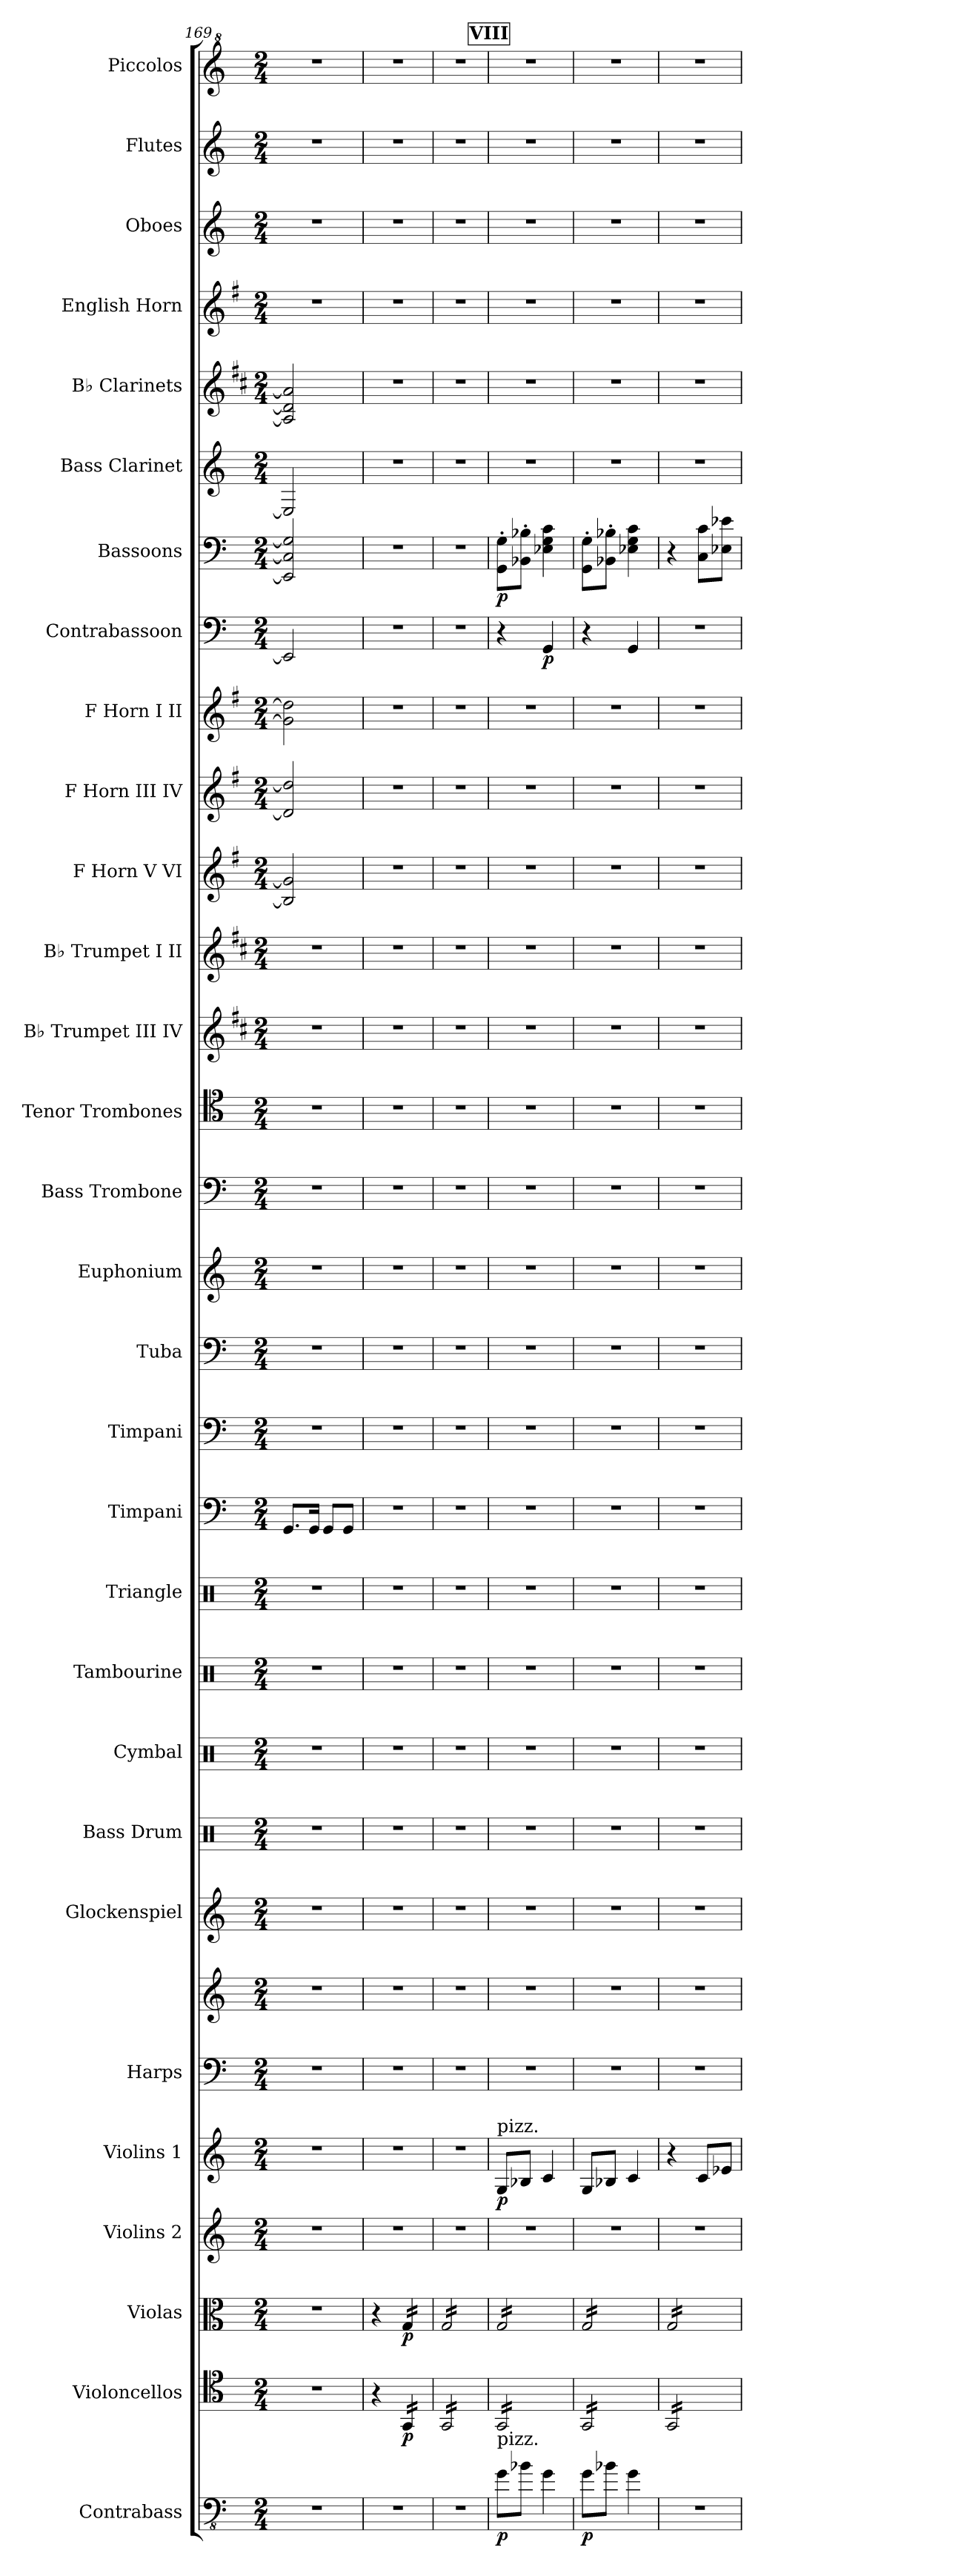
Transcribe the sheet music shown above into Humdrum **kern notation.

**kern	**dynam	**kern	**dynam	**kern	**dynam	**kern	**kern	**dynam	**kern	**kern	**kern	**kern	**kern	**kern	**kern	**kern	**kern	**kern	**kern	**kern	**kern	**kern	**kern	**kern	**kern	**kern	**kern	**dynam	**kern	**dynam	**kern	**kern	**kern	**kern	**kern	**kern
*part30	*part30	*part29	*part29	*part28	*part28	*part27	*part26	*part26	*part25	*part25	*part24	*part23	*part22	*part21	*part20	*part19	*part18	*part17	*part16	*part15	*part14	*part13	*part12	*part11	*part10	*part9	*part8	*part8	*part7	*part7	*part6	*part5	*part4	*part3	*part2	*part1
*staff31	*staff31	*staff30	*staff30	*staff29	*staff29	*staff28	*staff27	*staff27	*staff26	*staff25	*staff24	*staff23	*staff22	*staff21	*staff20	*staff19	*staff18	*staff17	*staff16	*staff15	*staff14	*staff13	*staff12	*staff11	*staff10	*staff9	*staff8	*staff8	*staff7	*staff7	*staff6	*staff5	*staff4	*staff3	*staff2	*staff1
*I"Contrabass	*	*I"Violoncellos	*	*I"Violas	*	*I"Violins 2	*I"Violins 1	*	*I"Harps	*	*I"Glockenspiel	*I"Bass Drum	*I"Cymbal	*I"Tambourine	*I"Triangle	*I"Timpani	*I"Timpani	*I"Tuba	*I"Euphonium	*I"Bass Trombone	*I"Tenor Trombones	*I"B♭ Trumpet III IV	*I"B♭ Trumpet I II	*I"F Horn V VI	*I"F Horn III IV	*I"F Horn I II	*I"Contrabassoon	*	*I"Bassoons	*	*I"Bass Clarinet	*I"B♭ Clarinets	*I"English Horn	*I"Oboes	*I"Flutes	*I"Piccolos
*I'Cb.	*	*I'Vc.	*	*I'Vla.	*	*I'Vln. 2	*I'Vln. 1	*	*I'Hrp.	*	*I'Glk.	*I'B. Dr.	*I'Cym.	*I'Tamb.	*I'Trgl.	*I'Timp.	*I'Timp.	*I'Tba.	*I'Euph.	*I'Tbn.	*I'Tbn.	*I'B♭ Tpt.	*I'B♭ Tpt.	*I'F Hn.	*I'F Hn.	*I'F Hn.	*I'Cbsn.	*	*I'Bsn.	*	*I'B. Cl.	*I'B♭ Cl.	*I'E. Hn.	*I'Ob.	*I'Fl.	*I'Picc.
*clefFv4	*	*clefC4	*	*clefC3	*	*clefG2	*clefG2	*	*clefF4	*clefG2	*clefG2	*clefX	*clefX	*clefX	*clefX	*clefF4	*clefF4	*clefF4	*clefG2	*clefF4	*clefC4	*clefG2	*clefG2	*clefG2	*clefG2	*clefG2	*clefF4	*	*clefF4	*	*clefG2	*clefG2	*clefG2	*clefG2	*clefG2	*clefG^2
*ITrd7c12	*	*	*	*	*	*	*	*	*	*	*ITrd-14c-24	*	*	*	*	*	*	*	*ITrd8c14	*	*	*ITrd1c2	*ITrd1c2	*ITrd4c7	*ITrd4c7	*ITrd4c7	*ITrd7c12	*	*	*	*ITrd8c14	*ITrd1c2	*ITrd4c7	*	*	*ITrd-7c-12
*k[]	*	*k[]	*	*k[]	*	*k[]	*k[]	*	*k[]	*k[]	*k[]	*k[]	*k[]	*k[]	*k[]	*k[]	*k[]	*k[]	*k[]	*k[]	*k[]	*k[]	*k[]	*k[]	*k[]	*k[]	*k[]	*	*k[]	*	*k[]	*k[]	*k[]	*k[]	*k[]	*k[]
*M2/4	*	*M2/4	*	*M2/4	*	*M2/4	*M2/4	*	*M2/4	*M2/4	*M2/4	*M2/4	*M2/4	*M2/4	*M2/4	*M2/4	*M2/4	*M2/4	*M2/4	*M2/4	*M2/4	*M2/4	*M2/4	*M2/4	*M2/4	*M2/4	*M2/4	*	*M2/4	*	*M2/4	*M2/4	*M2/4	*M2/4	*M2/4	*M2/4
=169	=169	=169	=169	=169	=169	=169	=169	=169	=169	=169	=169	=169	=169	=169	=169	=169	=169	=169	=169	=169	=169	=169	=169	=169	=169	=169	=169	=169	=169	=169	=169	=169	=169	=169	=169	=169
2r	.	2r	.	2r	.	2r	2r	.	2r	2r	2r	2r	2r	2r	2r	8.GG/L	2r	2r	2r	2r	2r	2r	2r	2E-/] 2c/]	2G/] 2g/]	2c\] 2g\]	2EEE-/]	.	2EE-/] 2C/] 2G/]	.	2EE-/]	2G/] 2c/] 2g/]	2r	2r	2r	2r
.	.	.	.	.	.	.	.	.	.	.	.	.	.	.	.	16GG/Jk	.	.	.	.	.	.	.	.	.	.	.	.	.	.	.	.	.	.	.	.
.	.	.	.	.	.	.	.	.	.	.	.	.	.	.	.	8GG/L	.	.	.	.	.	.	.	.	.	.	.	.	.	.	.	.	.	.	.	.
.	.	.	.	.	.	.	.	.	.	.	.	.	.	.	.	8GG/J	.	.	.	.	.	.	.	.	.	.	.	.	.	.	.	.	.	.	.	.
=170	=170	=170	=170	=170	=170	=170	=170	=170	=170	=170	=170	=170	=170	=170	=170	=170	=170	=170	=170	=170	=170	=170	=170	=170	=170	=170	=170	=170	=170	=170	=170	=170	=170	=170	=170	=170
2r	.	4r	.	4r	.	2r	2r	.	2r	2r	2r	2r	2r	2r	2r	2r	2r	2r	2r	2r	2r	2r	2r	2r	2r	2r	2r	.	2r	.	2r	2r	2r	2r	2r	2r
!	!	!	!	!LO:TX:a:t=pizz.	!	!	!	!	!	!	!	!	!	!	!	!	!	!	!	!	!	!	!	!	!	!	!	!	!	!	!	!	!	!	!	!
!	!	!LO:TX:a:t=pizz.	!	!	!	!	!	!	!	!	!	!	!	!	!	!	!	!	!	!	!	!	!	!	!	!	!	!	!	!	!	!	!	!	!	!
!	!	!	!LO:DY:b	!	!LO:DY:b	!	!	!	!	!	!	!	!	!	!	!	!	!	!	!	!	!	!	!	!	!	!	!	!	!	!	!	!	!	!	!
*	*	*tremolo	*	*	*	*	*	*	*	*	*	*	*	*	*	*	*	*	*	*	*	*	*	*	*	*	*	*	*	*	*	*	*	*	*	*
*	*	*	*	*tremolo	*	*	*	*	*	*	*	*	*	*	*	*	*	*	*	*	*	*	*	*	*	*	*	*	*	*	*	*	*	*	*	*
.	.	16GG/LL	p	16G/LL	p	.	.	.	.	.	.	.	.	.	.	.	.	.	.	.	.	.	.	.	.	.	.	.	.	.	.	.	.	.	.	.
.	.	16GG/	.	16G/	.	.	.	.	.	.	.	.	.	.	.	.	.	.	.	.	.	.	.	.	.	.	.	.	.	.	.	.	.	.	.	.
.	.	16GG/	.	16G/	.	.	.	.	.	.	.	.	.	.	.	.	.	.	.	.	.	.	.	.	.	.	.	.	.	.	.	.	.	.	.	.
.	.	16GG/JJ	.	16G/JJ	.	.	.	.	.	.	.	.	.	.	.	.	.	.	.	.	.	.	.	.	.	.	.	.	.	.	.	.	.	.	.	.
=171	=171	=171	=171	=171	=171	=171	=171	=171	=171	=171	=171	=171	=171	=171	=171	=171	=171	=171	=171	=171	=171	=171	=171	=171	=171	=171	=171	=171	=171	=171	=171	=171	=171	=171	=171	=171
2r	.	16GG/LL	.	16G/LL	.	2r	2r	.	2r	2r	2r	2r	2r	2r	2r	2r	2r	2r	2r	2r	2r	2r	2r	2r	2r	2r	2r	.	2r	.	2r	2r	2r	2r	2r	2r
.	.	16GG/	.	16G/	.	.	.	.	.	.	.	.	.	.	.	.	.	.	.	.	.	.	.	.	.	.	.	.	.	.	.	.	.	.	.	.
.	.	16GG/	.	16G/	.	.	.	.	.	.	.	.	.	.	.	.	.	.	.	.	.	.	.	.	.	.	.	.	.	.	.	.	.	.	.	.
.	.	16GG/	.	16G/	.	.	.	.	.	.	.	.	.	.	.	.	.	.	.	.	.	.	.	.	.	.	.	.	.	.	.	.	.	.	.	.
.	.	16GG/	.	16G/	.	.	.	.	.	.	.	.	.	.	.	.	.	.	.	.	.	.	.	.	.	.	.	.	.	.	.	.	.	.	.	.
.	.	16GG/	.	16G/	.	.	.	.	.	.	.	.	.	.	.	.	.	.	.	.	.	.	.	.	.	.	.	.	.	.	.	.	.	.	.	.
.	.	16GG/	.	16G/	.	.	.	.	.	.	.	.	.	.	.	.	.	.	.	.	.	.	.	.	.	.	.	.	.	.	.	.	.	.	.	.
.	.	16GG/JJ	.	16G/JJ	.	.	.	.	.	.	.	.	.	.	.	.	.	.	.	.	.	.	.	.	.	.	.	.	.	.	.	.	.	.	.	.
!!LO:REH:place=s1:a:B:fs=14:t=VIII
=172	=172	=172	=172	=172	=172	=172	=172	=172	=172	=172	=172	=172	=172	=172	=172	=172	=172	=172	=172	=172	=172	=172	=172	=172	=172	=172	=172	=172	=172	=172	=172	=172	=172	=172	=172	=172
!	!	!	!	!	!	!	!LO:TX:a:t=pizz.	!	!	!	!	!	!	!	!	!	!	!	!	!	!	!	!	!	!	!	!	!	!	!	!	!	!	!	!	!
!LO:TX:a:t=pizz.	!	!	!	!	!	!	!	!	!	!	!	!	!	!	!	!	!	!	!	!	!	!	!	!	!	!	!	!	!	!	!	!	!	!	!	!
!	!LO:DY:b	!	!	!	!	!	!	!LO:DY:b	!	!	!	!	!	!	!	!	!	!	!	!	!	!	!	!	!	!	!	!	!	!LO:DY:b	!	!	!	!	!	!
8GG\L	p	16GG/LL	.	16G/LL	.	2r	8G/L	p	2r	2r	2r	2r	2r	2r	2r	2r	2r	2r	2r	2r	2r	2r	2r	2r	2r	2r	4r	.	8GG\' 8G\'L	p	2r	2r	2r	2r	2r	2r
.	.	16GG/	.	16G/	.	.	.	.	.	.	.	.	.	.	.	.	.	.	.	.	.	.	.	.	.	.	.	.	.	.	.	.	.	.	.	.
8BB-X\J	.	16GG/	.	16G/	.	.	8B-X/J	.	.	.	.	.	.	.	.	.	.	.	.	.	.	.	.	.	.	.	.	.	8BB-X\' 8B-X\'J	.	.	.	.	.	.	.
.	.	16GG/	.	16G/	.	.	.	.	.	.	.	.	.	.	.	.	.	.	.	.	.	.	.	.	.	.	.	.	.	.	.	.	.	.	.	.
!	!	!	!	!	!	!	!	!	!	!	!	!	!	!	!	!	!	!	!	!	!	!	!	!	!	!	!	!LO:DY:b	!	!	!	!	!	!	!	!
4GG\	.	16GG/	.	16G/	.	.	4c/	.	.	.	.	.	.	.	.	.	.	.	.	.	.	.	.	.	.	.	4GGG/	p	4E-X\ 4G\ 4c\	.	.	.	.	.	.	.
.	.	16GG/	.	16G/	.	.	.	.	.	.	.	.	.	.	.	.	.	.	.	.	.	.	.	.	.	.	.	.	.	.	.	.	.	.	.	.
.	.	16GG/	.	16G/	.	.	.	.	.	.	.	.	.	.	.	.	.	.	.	.	.	.	.	.	.	.	.	.	.	.	.	.	.	.	.	.
.	.	16GG/JJ	.	16G/JJ	.	.	.	.	.	.	.	.	.	.	.	.	.	.	.	.	.	.	.	.	.	.	.	.	.	.	.	.	.	.	.	.
=173	=173	=173	=173	=173	=173	=173	=173	=173	=173	=173	=173	=173	=173	=173	=173	=173	=173	=173	=173	=173	=173	=173	=173	=173	=173	=173	=173	=173	=173	=173	=173	=173	=173	=173	=173	=173
!	!LO:DY:b	!	!	!	!	!	!	!	!	!	!	!	!	!	!	!	!	!	!	!	!	!	!	!	!	!	!	!	!	!	!	!	!	!	!	!
8GG\L	p	16GG/LL	.	16G/LL	.	2r	8G/L	.	2r	2r	2r	2r	2r	2r	2r	2r	2r	2r	2r	2r	2r	2r	2r	2r	2r	2r	4r	.	8GG\' 8G\'L	.	2r	2r	2r	2r	2r	2r
.	.	16GG/	.	16G/	.	.	.	.	.	.	.	.	.	.	.	.	.	.	.	.	.	.	.	.	.	.	.	.	.	.	.	.	.	.	.	.
8BB-X\J	.	16GG/	.	16G/	.	.	8B-X/J	.	.	.	.	.	.	.	.	.	.	.	.	.	.	.	.	.	.	.	.	.	8BB-X\' 8B-X\'J	.	.	.	.	.	.	.
.	.	16GG/	.	16G/	.	.	.	.	.	.	.	.	.	.	.	.	.	.	.	.	.	.	.	.	.	.	.	.	.	.	.	.	.	.	.	.
4GG\	.	16GG/	.	16G/	.	.	4c/	.	.	.	.	.	.	.	.	.	.	.	.	.	.	.	.	.	.	.	4GGG/	.	4E-X\ 4G\ 4c\	.	.	.	.	.	.	.
.	.	16GG/	.	16G/	.	.	.	.	.	.	.	.	.	.	.	.	.	.	.	.	.	.	.	.	.	.	.	.	.	.	.	.	.	.	.	.
.	.	16GG/	.	16G/	.	.	.	.	.	.	.	.	.	.	.	.	.	.	.	.	.	.	.	.	.	.	.	.	.	.	.	.	.	.	.	.
.	.	16GG/JJ	.	16G/JJ	.	.	.	.	.	.	.	.	.	.	.	.	.	.	.	.	.	.	.	.	.	.	.	.	.	.	.	.	.	.	.	.
!!LO:PB:g=z
=174	=174	=174	=174	=174	=174	=174	=174	=174	=174	=174	=174	=174	=174	=174	=174	=174	=174	=174	=174	=174	=174	=174	=174	=174	=174	=174	=174	=174	=174	=174	=174	=174	=174	=174	=174	=174
2r	.	16GG/LL	.	16G/LL	.	2r	4r	.	2r	2r	2r	2r	2r	2r	2r	2r	2r	2r	2r	2r	2r	2r	2r	2r	2r	2r	2r	.	4r	.	2r	2r	2r	2r	2r	2r
.	.	16GG/	.	16G/	.	.	.	.	.	.	.	.	.	.	.	.	.	.	.	.	.	.	.	.	.	.	.	.	.	.	.	.	.	.	.	.
.	.	16GG/	.	16G/	.	.	.	.	.	.	.	.	.	.	.	.	.	.	.	.	.	.	.	.	.	.	.	.	.	.	.	.	.	.	.	.
.	.	16GG/	.	16G/	.	.	.	.	.	.	.	.	.	.	.	.	.	.	.	.	.	.	.	.	.	.	.	.	.	.	.	.	.	.	.	.
.	.	16GG/	.	16G/	.	.	8c/L	.	.	.	.	.	.	.	.	.	.	.	.	.	.	.	.	.	.	.	.	.	8C\ 8c\L	.	.	.	.	.	.	.
.	.	16GG/	.	16G/	.	.	.	.	.	.	.	.	.	.	.	.	.	.	.	.	.	.	.	.	.	.	.	.	.	.	.	.	.	.	.	.
.	.	16GG/	.	16G/	.	.	8e-X/J	.	.	.	.	.	.	.	.	.	.	.	.	.	.	.	.	.	.	.	.	.	8E-X\ 8e-X\J	.	.	.	.	.	.	.
.	.	16GG/JJ	.	16G/JJ	.	.	.	.	.	.	.	.	.	.	.	.	.	.	.	.	.	.	.	.	.	.	.	.	.	.	.	.	.	.	.	.
*	*	*	*	*Xtremolo	*	*	*	*	*	*	*	*	*	*	*	*	*	*	*	*	*	*	*	*	*	*	*	*	*	*	*	*	*	*	*	*
*	*	*Xtremolo	*	*	*	*	*	*	*	*	*	*	*	*	*	*	*	*	*	*	*	*	*	*	*	*	*	*	*	*	*	*	*	*	*	*
=	=	=	=	=	=	=	=	=	=	=	=	=	=	=	=	=	=	=	=	=	=	=	=	=	=	=	=	=	=	=	=	=	=	=	=	=
*-	*-	*-	*-	*-	*-	*-	*-	*-	*-	*-	*-	*-	*-	*-	*-	*-	*-	*-	*-	*-	*-	*-	*-	*-	*-	*-	*-	*-	*-	*-	*-	*-	*-	*-	*-	*-
